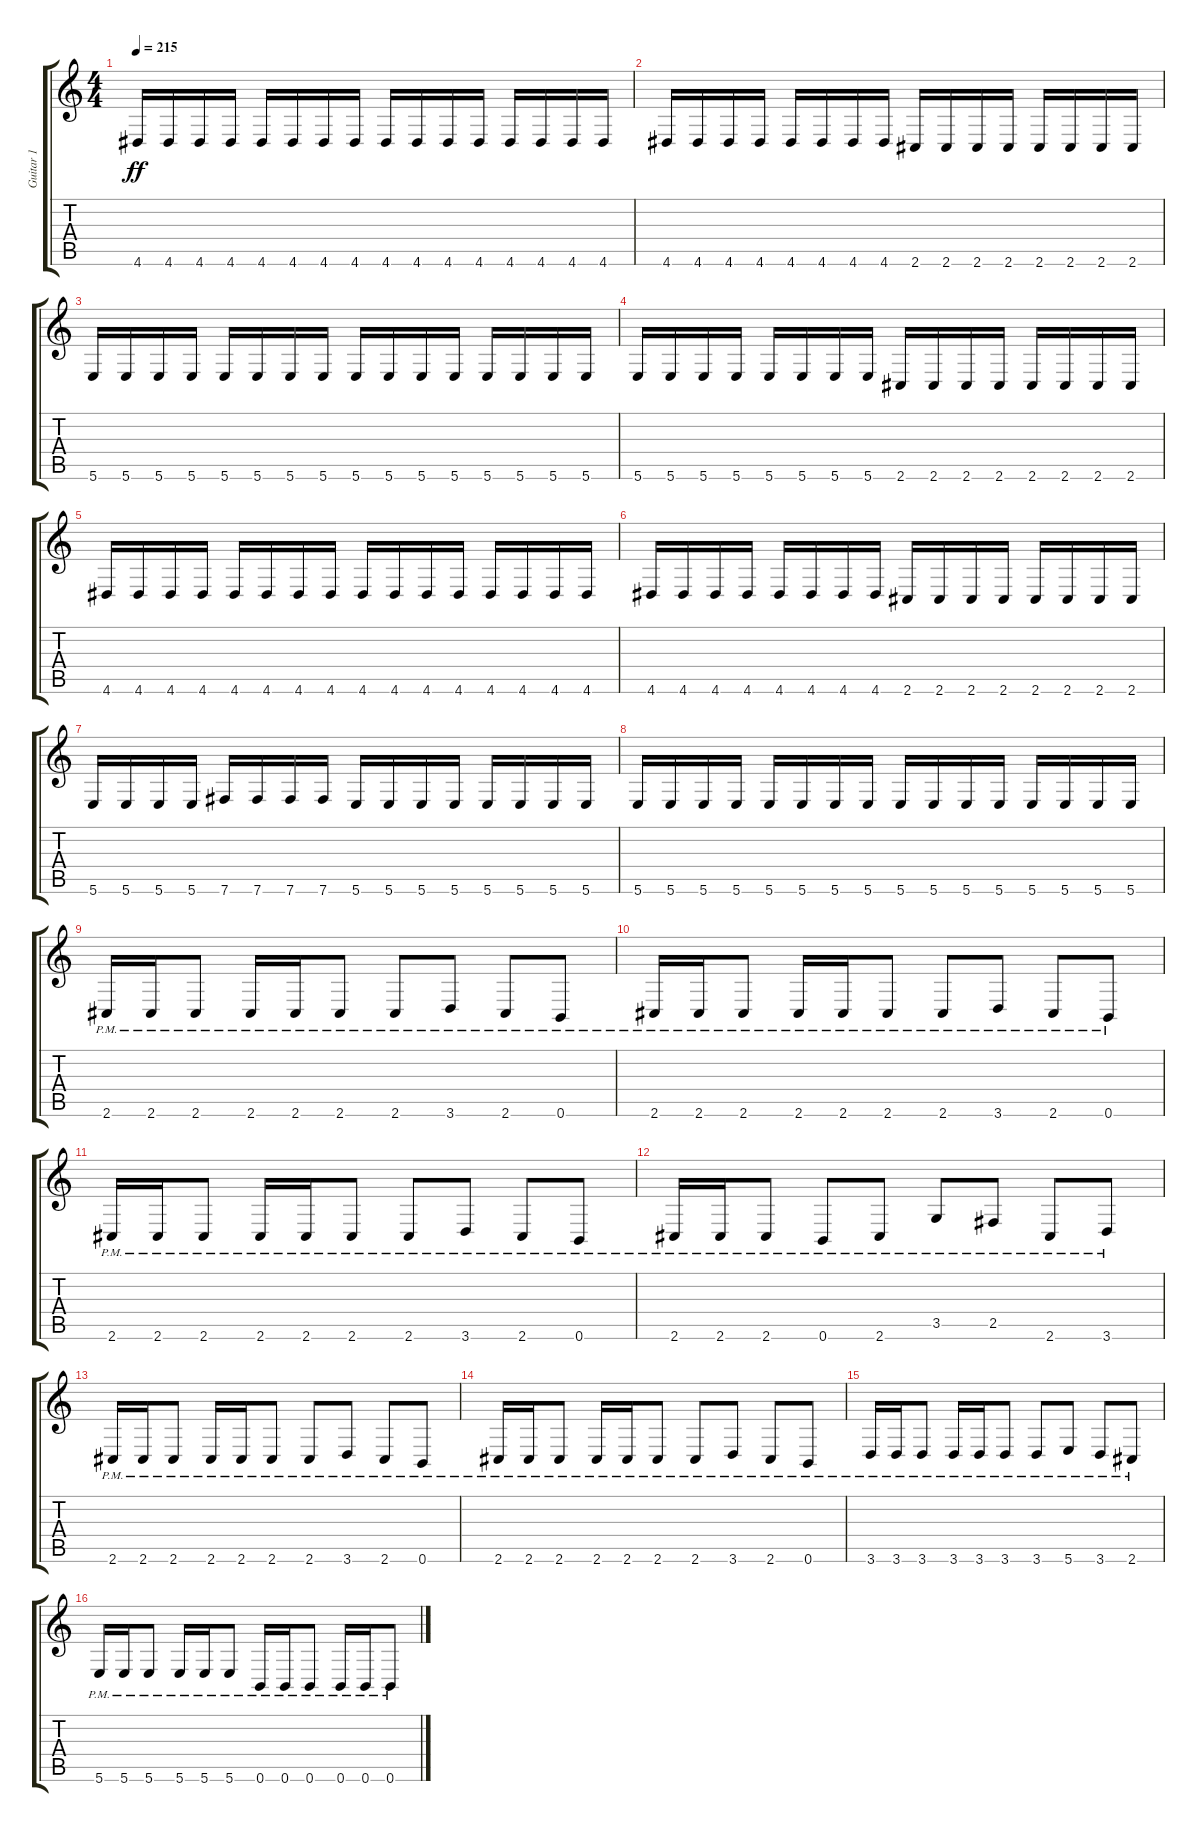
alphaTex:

\track ("Guitar 1" "Guitar 1") {instrument distortionguitar}
\staff {score tabs}
\tuning (B3 Gb3 D3 A2 E2 B1) {hide}
\ts (4 4)
\tempo 215
\clef g2
\ks c
4.6.16{dy ff} 4.6.16 4.6.16 4.6.16 4.6.16 4.6.16 4.6.16 4.6.16 4.6.16 4.6.16 4.6.16 4.6.16 4.6.16 4.6.16 4.6.16 4.6.16 |
4.6.16 4.6.16 4.6.16 4.6.16 4.6.16 4.6.16 4.6.16 4.6.16 2.6.16 2.6.16 2.6.16 2.6.16 2.6.16 2.6.16 2.6.16 2.6.16 |
5.6.16 5.6.16 5.6.16 5.6.16 5.6.16 5.6.16 5.6.16 5.6.16 5.6.16 5.6.16 5.6.16 5.6.16 5.6.16 5.6.16 5.6.16 5.6.16 |
5.6.16 5.6.16 5.6.16 5.6.16 5.6.16 5.6.16 5.6.16 5.6.16 2.6.16 2.6.16 2.6.16 2.6.16 2.6.16 2.6.16 2.6.16 2.6.16 |
4.6.16 4.6.16 4.6.16 4.6.16 4.6.16 4.6.16 4.6.16 4.6.16 4.6.16 4.6.16 4.6.16 4.6.16 4.6.16 4.6.16 4.6.16 4.6.16 |
4.6.16 4.6.16 4.6.16 4.6.16 4.6.16 4.6.16 4.6.16 4.6.16 2.6.16 2.6.16 2.6.16 2.6.16 2.6.16 2.6.16 2.6.16 2.6.16 |
5.6.16 5.6.16 5.6.16 5.6.16 7.6.16 7.6.16 7.6.16 7.6.16 5.6.16 5.6.16 5.6.16 5.6.16 5.6.16 5.6.16 5.6.16 5.6.16 |
5.6.16 5.6.16 5.6.16 5.6.16 5.6.16 5.6.16 5.6.16 5.6.16 5.6.16 5.6.16 5.6.16 5.6.16 5.6.16 5.6.16 5.6.16 5.6.16 |
2.6{pm}.16 2.6{pm}.16 2.6{pm}.8 2.6{pm}.16 2.6{pm}.16 2.6{pm}.8 2.6{pm}.8 3.6{pm}.8 2.6{pm}.8 0.6{pm}.8 |
2.6{pm}.16 2.6{pm}.16 2.6{pm}.8 2.6{pm}.16 2.6{pm}.16 2.6{pm}.8 2.6{pm}.8 3.6{pm}.8 2.6{pm}.8 0.6{pm}.8 |
2.6{pm}.16 2.6{pm}.16 2.6{pm}.8 2.6{pm}.16 2.6{pm}.16 2.6{pm}.8 2.6{pm}.8 3.6{pm}.8 2.6{pm}.8 0.6{pm}.8 |
2.6{pm}.16 2.6{pm}.16 2.6{pm}.8 0.6{pm}.8 2.6{pm}.8 3.5{pm}.8 2.5{pm}.8 2.6{pm}.8 3.6{pm}.8 |
2.6{pm}.16 2.6{pm}.16 2.6{pm}.8 2.6{pm}.16 2.6{pm}.16 2.6{pm}.8 2.6{pm}.8 3.6{pm}.8 2.6{pm}.8 0.6{pm}.8 |
2.6{pm}.16 2.6{pm}.16 2.6{pm}.8 2.6{pm}.16 2.6{pm}.16 2.6{pm}.8 2.6{pm}.8 3.6{pm}.8 2.6{pm}.8 0.6{pm}.8 |
3.6{pm}.16 3.6{pm}.16 3.6{pm}.8 3.6{pm}.16 3.6{pm}.16 3.6{pm}.8 3.6{pm}.8 5.6{pm}.8 3.6{pm}.8 2.6{pm}.8 |
5.6{pm}.16 5.6{pm}.16 5.6{pm}.8 5.6{pm}.16 5.6{pm}.16 5.6{pm}.8 0.6{pm}.16 0.6{pm}.16 0.6{pm}.8 0.6{pm}.16 0.6{pm}.16 0.6{pm}.8
